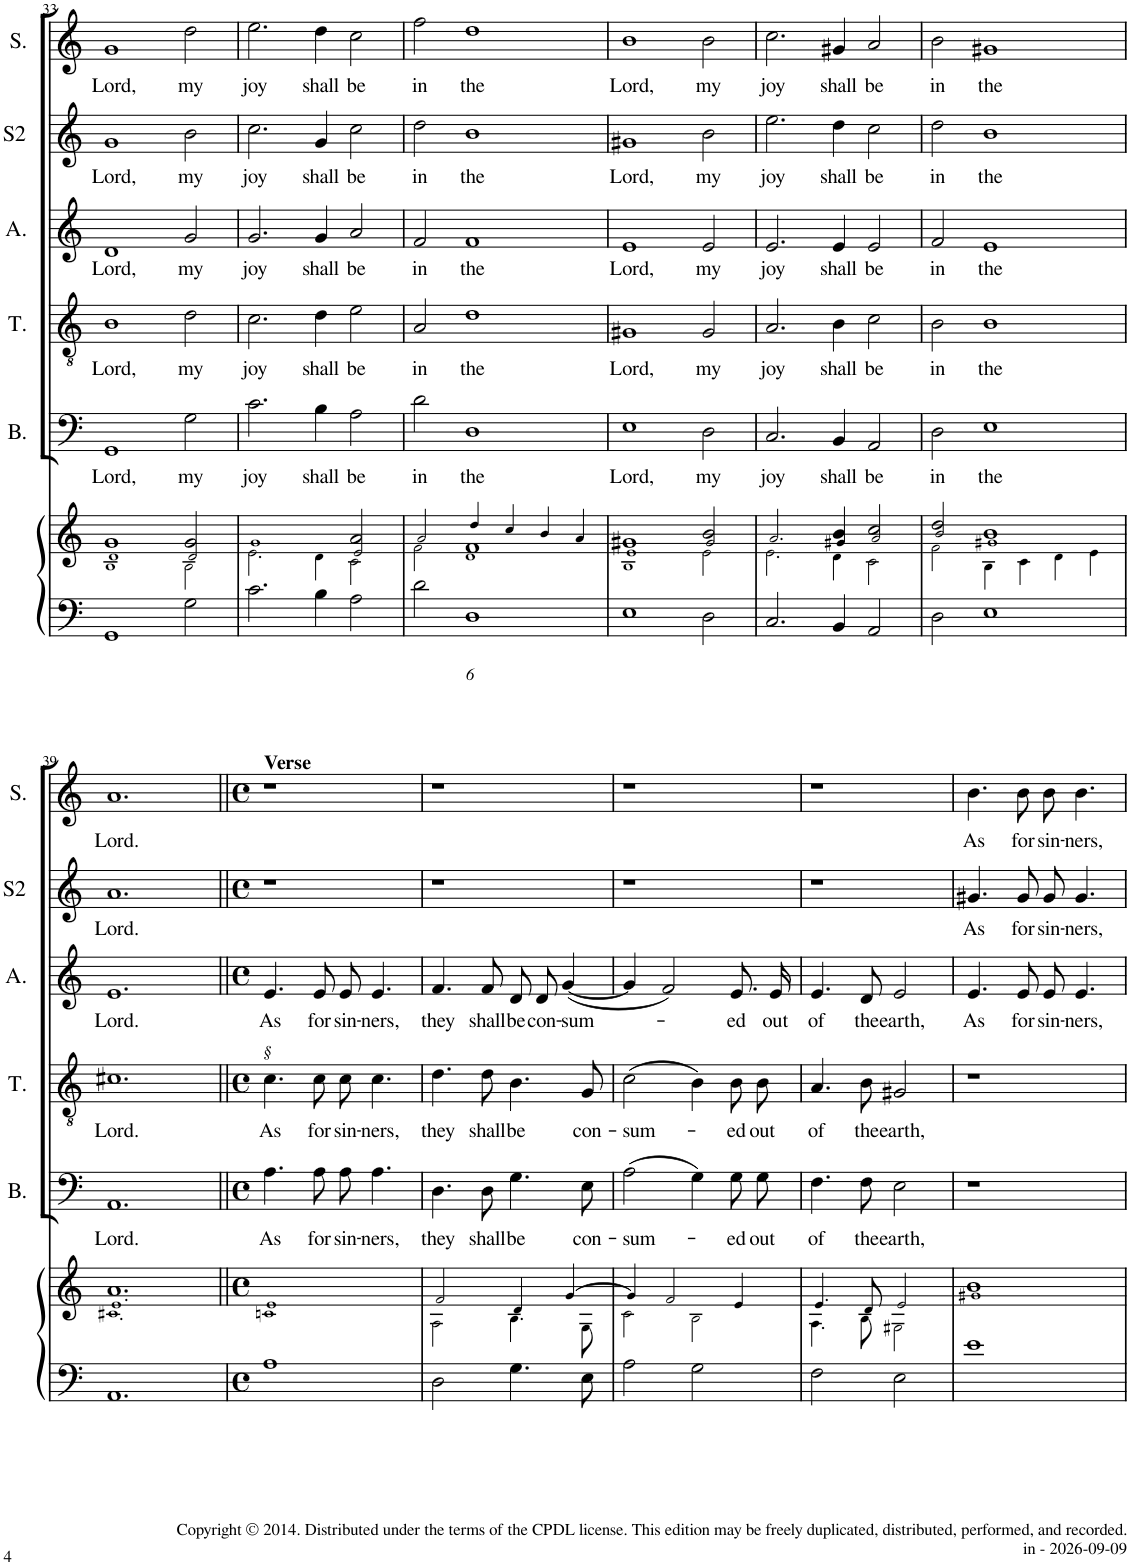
**kern	**kern	**kern	**text	**kern	**text	**kern	**text	**kern	**text	**kern	**text
*part6	*part6	*part5	*part5	*part4	*part4	*part3	*part3	*part2	*part2	*part1	*part1
*staff7	*staff6	*staff5	*staff5	*staff4	*staff4	*staff3	*staff3	*staff2	*staff2	*staff1	*staff1
*I"Continuo	*	*I"Basse	*	*I"Ténor	*	*I"Alto	*	*I"Soprano 2	*	*I"Soprano	*
*	*	*I'B.	*	*I'T.	*	*I'A.	*	*I'S2	*	*I'S.	*
!!LO:PB:g=z
*clefF4	*clefG2	*clefF4	*	*clefGv2	*	*clefG2	*	*clefG2	*	*clefG2	*
*k[]	*k[]	*k[]	*	*k[]	*	*k[]	*	*k[]	*	*k[]	*
*M3/2	*M3/2	*M3/2	*	*M3/2	*	*M3/2	*	*M3/2	*	*M3/2	*
=33	=33	=33	=33	=33	=33	=33	=33	=33	=33	=33	=33
*	*^	*	*	*	*	*	*	*	*	*	*
!	!	!	!	!LO:LY:b	!	!LO:LY:b	!	!LO:LY:b	!	!LO:LY:b	!	!LO:LY:b
1GG	1d 1g	1B	1GG	Lord,	1B	Lord,	1d	Lord,	1g	Lord,	1g	Lord,
!	!	!	!	!LO:LY:b	!	!LO:LY:b	!	!LO:LY:b	!	!LO:LY:b	!	!LO:LY:b
2G\	2d/ 2g/	2B\	2G\	my	2d\	my	2g/	my	2b\	my	2dd\	my
=34	=34	=34	=34	=34	=34	=34	=34	=34	=34	=34	=34	=34
!	!	!	!	!LO:LY:b	!	!LO:LY:b	!	!LO:LY:b	!	!LO:LY:b	!	!LO:LY:b
2.c\	1g	2.e\	2.c\	joy	2.c\	joy	2.g/	joy	2.cc\	joy	2.ee\	joy
!	!	!	!	!LO:LY:b	!	!LO:LY:b	!	!LO:LY:b	!	!LO:LY:b	!	!LO:LY:b
4B\	.	4d\	4B\	shall	4d\	shall	4g/	shall	4g/	shall	4dd\	shall
!	!	!	!	!LO:LY:b	!	!LO:LY:b	!	!LO:LY:b	!	!LO:LY:b	!	!LO:LY:b
2A\	2e/ 2a/	2c\	2A\	be	2e\	be	2a/	be	2cc\	be	2cc\	be
=35	=35	=35	=35	=35	=35	=35	=35	=35	=35	=35	=35	=35
!	!	!	!	!LO:LY:b	!	!LO:LY:b	!	!LO:LY:b	!	!LO:LY:b	!	!LO:LY:b
2d\	2a/	2f\	2d\	in	2A/	in	2f/	in	2dd\	in	2ff\	in
!LO:TX:b:i:t=6	!	!	!	!	!	!	!	!	!	!	!	!
!	!	!	!	!LO:LY:b	!	!LO:LY:b	!	!LO:LY:b	!	!LO:LY:b	!	!LO:LY:b
1D	4dd/	1d 1f	1D	the	1d	the	1f	the	1b	the	1dd	the
.	4cc/	.	.	.	.	.	.	.	.	.	.	.
.	4b/	.	.	.	.	.	.	.	.	.	.	.
.	4a/	.	.	.	.	.	.	.	.	.	.	.
=36	=36	=36	=36	=36	=36	=36	=36	=36	=36	=36	=36	=36
!	!	!	!	!LO:LY:b	!	!LO:LY:b	!	!LO:LY:b	!	!LO:LY:b	!	!LO:LY:b
1E	1e 1g#X	1B	1E	Lord,	1G#X	Lord,	1e	Lord,	1g#X	Lord,	1b	Lord,
!	!	!	!	!LO:LY:b	!	!LO:LY:b	!	!LO:LY:b	!	!LO:LY:b	!	!LO:LY:b
2D\	2g#/ 2b/	2e\	2D\	my	2G#/	my	2e/	my	2b\	my	2b\	my
=37	=37	=37	=37	=37	=37	=37	=37	=37	=37	=37	=37	=37
!	!	!	!	!LO:LY:b	!	!LO:LY:b	!	!LO:LY:b	!	!LO:LY:b	!	!LO:LY:b
2.C/	2.a/	2.e\	2.C/	joy	2.A/	joy	2.e/	joy	2.ee\	joy	2.cc\	joy
!	!	!	!	!LO:LY:b	!	!LO:LY:b	!	!LO:LY:b	!	!LO:LY:b	!	!LO:LY:b
4BB/	4g#X/ 4b/	4d\	4BB/	shall	4B\	shall	4e/	shall	4dd\	shall	4g#X/	shall
!	!	!	!	!LO:LY:b	!	!LO:LY:b	!	!LO:LY:b	!	!LO:LY:b	!	!LO:LY:b
2AA/	2a/ 2cc/	2c\	2AA/	be	2c\	be	2e/	be	2cc\	be	2a/	be
=38	=38	=38	=38	=38	=38	=38	=38	=38	=38	=38	=38	=38
!	!	!	!	!LO:LY:b	!	!LO:LY:b	!	!LO:LY:b	!	!LO:LY:b	!	!LO:LY:b
2D\	2b/ 2dd/	2f\	2D\	in	2B\	in	2f/	in	2dd\	in	2b\	in
!	!	!	!	!LO:LY:b	!	!LO:LY:b	!	!LO:LY:b	!	!LO:LY:b	!	!LO:LY:b
1E	1g#X 1b	4B\	1E	the	1B	the	1e	the	1b	the	1g#X	the
.	.	4c\	.	.	.	.	.	.	.	.	.	.
.	.	4d\	.	.	.	.	.	.	.	.	.	.
.	.	4e\	.	.	.	.	.	.	.	.	.	.
!!LO:LB:g=z
=39	=39	=39	=39	=39	=39	=39	=39	=39	=39	=39	=39	=39
!	!	!	!	!LO:LY:b	!	!LO:LY:b	!	!LO:LY:b	!	!LO:LY:b	!	!LO:LY:b
1.AA	1.e 1.a	1.c#X	1.AA	Lord.	1.c#X	Lord.	1.e	Lord.	1.a	Lord.	1.a	Lord.
=40||	=40||	=40||	=40||	=40||	=40||	=40||	=40||	=40||	=40||	=40||	=40||	=40||
*M4/4	*M4/4	*	*M4/4	*	*M4/4	*	*M4/4	*	*M4/4	*	*M4/4	*
*met(c)	*met(c)	*	*met(c)	*	*met(c)	*	*met(c)	*	*met(c)	*	*met(c)	*
!	!	!	!	!	!	!	!	!	!	!	!LO:TX:a:B:t=Verse	!
!	!	!	!	!	!LO:TX:a:i:t=§	!	!	!	!	!	!	!
!	!	!	!	!LO:LY:b	!	!LO:LY:b	!	!LO:LY:b	!	!	!	!
1A	1e	1cn	4.A\	As	4.c\	As	4.e/	As	1r	.	1r	.
!	!	!	!	!LO:LY:b	!	!LO:LY:b	!	!LO:LY:b	!	!	!	!
.	.	.	8A\	for	8c\	for	8e/	for	.	.	.	.
!	!	!	!	!LO:LY:b	!	!LO:LY:b	!	!LO:LY:b	!	!	!	!
.	.	.	8A\	sin-	8c\	sin-	8e/	sin-	.	.	.	.
!	!	!	!	!LO:LY:b	!	!LO:LY:b	!	!LO:LY:b	!	!	!	!
.	.	.	4.A\	-ners,	4.c\	-ners,	4.e/	-ners,	.	.	.	.
=41	=41	=41	=41	=41	=41	=41	=41	=41	=41	=41	=41	=41
!	!	!	!	!LO:LY:b	!	!LO:LY:b	!	!LO:LY:b	!	!	!	!
2D\	2f/	2A\	4.D\	they	4.d\	they	4.f/	they	1r	.	1r	.
!	!	!	!	!LO:LY:b	!	!LO:LY:b	!	!LO:LY:b	!	!	!	!
.	.	.	8D\	shall	8d\	shall	8f/	shall	.	.	.	.
!	!	!	!	!LO:LY:b	!	!LO:LY:b	!	!LO:LY:b	!	!	!	!
4.G\	4d/	4.B\	4.G\	be	4.B\	be	8d/L	be	.	.	.	.
!	!	!	!	!	!	!	!	!LO:LY:b	!	!	!	!
.	.	.	.	.	.	.	8d/J	con-	.	.	.	.
!	!	!	!	!	!	!	!	!LO:LY:b	!	!	!	!
.	4g/	.	.	.	.	.	(<[<4g/	-sum-	.	.	.	.
!	!	!	!	!LO:LY:b	!	!LO:LY:b	!	!	!	!	!	!
8E\	.	8G\	8E\	con-	8G/	con-	.	.	.	.	.	.
=42	=42	=42	=42	=42	=42	=42	=42	=42	=42	=42	=42	=42
!	!	!	!	!LO:LY:b	!	!LO:LY:b	!	!	!	!	!	!
2A\	4g/	2c\	(>2A\	-sum-	(>2c\	-sum-	4g/]	.	1r	.	1r	.
.	2f/	.	.	.	.	.	2f/)	.	.	.	.	.
2G\	.	2B\	4G\)	.	4B\)	.	.	.	.	.	.	.
!	!	!	!	!LO:LY:b	!	!LO:LY:b	!	!LO:LY:b	!	!	!	!
.	4e/	.	8G\L	-ed	8B\L	-ed	8.e/L	-ed	.	.	.	.
!	!	!	!	!LO:LY:b	!	!LO:LY:b	!	!	!	!	!	!
.	.	.	8G\J	out	8B\J	out	.	.	.	.	.	.
!	!	!	!	!	!	!	!	!LO:LY:b	!	!	!	!
.	.	.	.	.	.	.	16e/Jk	out	.	.	.	.
=43	=43	=43	=43	=43	=43	=43	=43	=43	=43	=43	=43	=43
!	!	!	!	!LO:LY:b	!	!LO:LY:b	!	!LO:LY:b	!	!	!	!
2F\	4.e/	4.A\	4.F\	of	4.A/	of	4.e/	of	1r	.	1r	.
!	!	!	!	!LO:LY:b	!	!LO:LY:b	!	!LO:LY:b	!	!	!	!
.	8d/	8B\	8F\	the	8B\	the	8d/	the	.	.	.	.
!	!	!	!	!LO:LY:b	!	!LO:LY:b	!	!LO:LY:b	!	!	!	!
2E\	2e/	2G#X\	2E\	earth,	2G#X/	earth,	2e/	earth,	.	.	.	.
=44	=44	=44	=44	=44	=44	=44	=44	=44	=44	=44	=44	=44
!	!	!	!	!	!	!	!	!LO:LY:b	!	!LO:LY:b	!	!LO:LY:b
*	*v	*v	*	*	*	*	*	*	*	*	*	*
1e	1g#X 1b	1r	.	1r	.	4.e/	As	4.g#X/	As	4.b\	As
!	!	!	!	!	!	!	!LO:LY:b	!	!LO:LY:b	!	!LO:LY:b
.	.	.	.	.	.	8e/	for	8g#/	for	8b\	for
!	!	!	!	!	!	!	!LO:LY:b	!	!LO:LY:b	!	!LO:LY:b
.	.	.	.	.	.	8e/	sin-	8g#/	sin-	8b\	sin-
!	!	!	!	!	!	!	!LO:LY:b	!	!LO:LY:b	!	!LO:LY:b
.	.	.	.	.	.	4.e/	-ners,	4.g#/	-ners,	4.b\	-ners,
=	=	=	=	=	=	=	=	=	=	=	=
*-	*-	*-	*-	*-	*-	*-	*-	*-	*-	*-	*-
